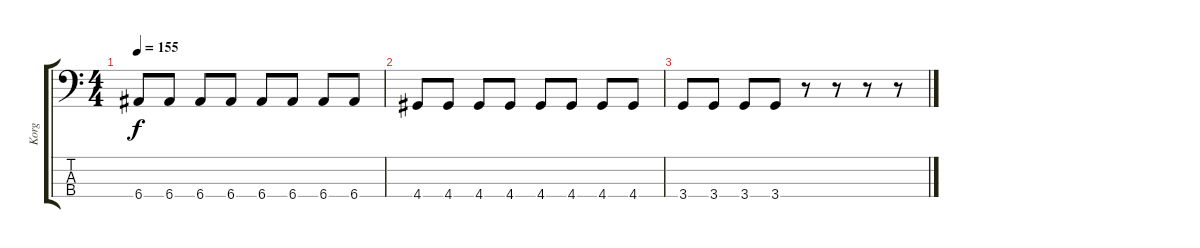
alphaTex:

\track ("Korg" "Korg") {instrument synthbass1}
\staff {score tabs}
\tuning (G2 D2 A1 E1) {hide}
\ts (4 4)
\tempo 155
\clef f4
\ks c
6.4.8{dy f} 6.4.8 6.4.8 6.4.8 6.4.8 6.4.8 6.4.8 6.4.8 |
4.4.8 4.4.8 4.4.8 4.4.8 4.4.8 4.4.8 4.4.8 4.4.8 |
3.4.8 3.4.8 3.4.8 3.4.8 r.8 r.8 r.8 r.8
